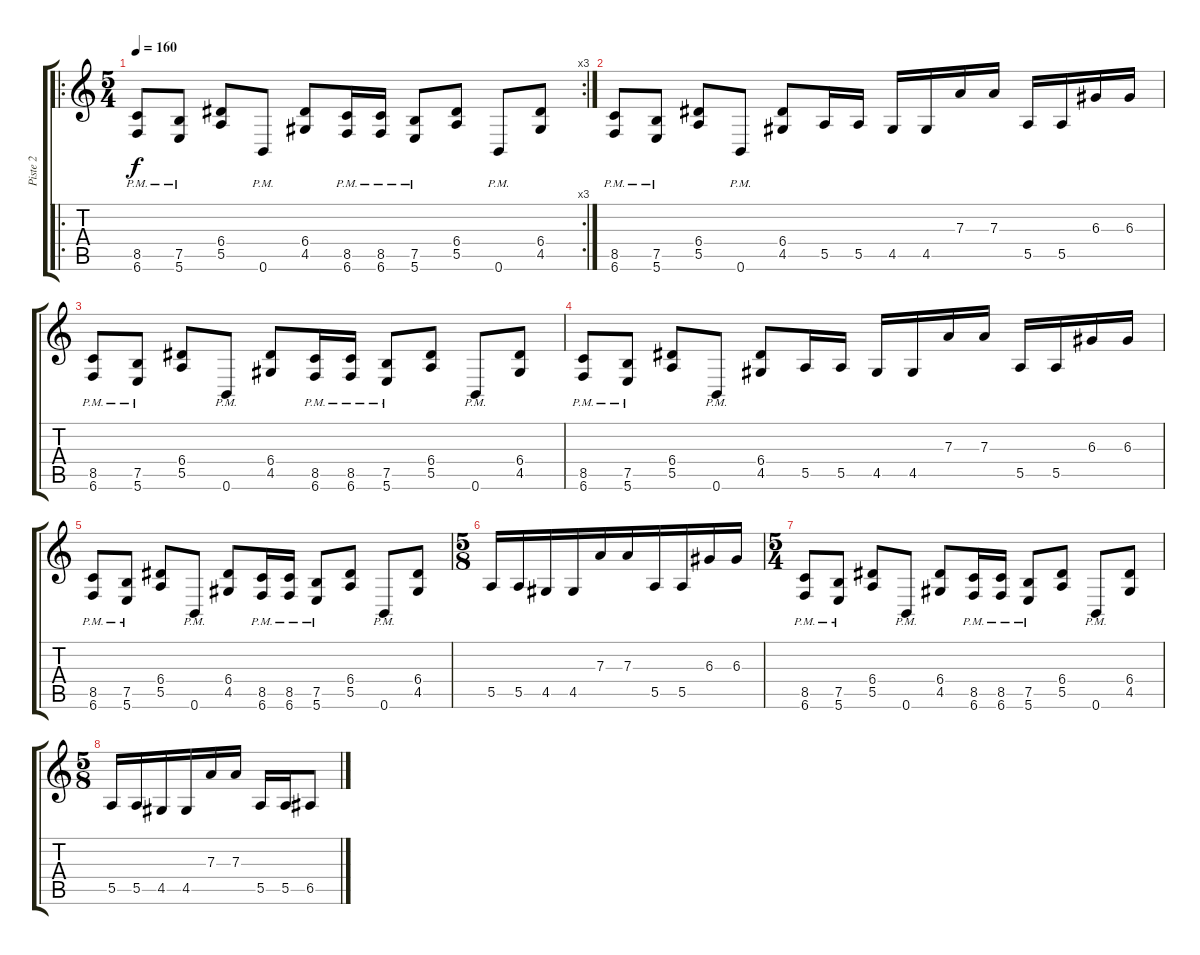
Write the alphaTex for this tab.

\track ("Piste 2" "Piste 2") {instrument overdrivenguitar}
\staff {score tabs}
\tuning (B3 Gb3 D3 A2 E2 B1) {hide}
\ro
\rc 3
\ts (5 4)
\tempo 160
\clef g2
\ks c
(8.5{pm} 6.6{pm}).8{dy f instrument overdrivenguitar} (7.5{pm} 5.6{pm}).8 (6.4 5.5).8 0.6{pm}.8 (6.4 4.5).8 (8.5{pm} 6.6{pm}).16 (8.5{pm} 6.6{pm}).16 (7.5{pm} 5.6{pm}).8 (6.4 5.5).8 0.6{pm}.8 (6.4 4.5).8 |
(8.5{pm} 6.6{pm}).8 (7.5{pm} 5.6{pm}).8 (6.4 5.5).8 0.6{pm}.8 (6.4 4.5).8 5.5.16 5.5.16 4.5.16 4.5.16 7.3.16 7.3.16 5.5.16 5.5.16 6.3.16 6.3.16 |
(8.5{pm} 6.6{pm}).8 (7.5{pm} 5.6{pm}).8 (6.4 5.5).8 0.6{pm}.8 (6.4 4.5).8 (8.5{pm} 6.6{pm}).16 (8.5{pm} 6.6{pm}).16 (7.5{pm} 5.6{pm}).8 (6.4 5.5).8 0.6{pm}.8 (6.4 4.5).8 |
(8.5{pm} 6.6{pm}).8 (7.5{pm} 5.6{pm}).8 (6.4 5.5).8 0.6{pm}.8 (6.4 4.5).8 5.5.16 5.5.16 4.5.16 4.5.16 7.3.16 7.3.16 5.5.16 5.5.16 6.3.16 6.3.16 |
(8.5{pm} 6.6{pm}).8 (7.5{pm} 5.6{pm}).8 (6.4 5.5).8 0.6{pm}.8 (6.4 4.5).8 (8.5{pm} 6.6{pm}).16 (8.5{pm} 6.6{pm}).16 (7.5{pm} 5.6{pm}).8 (6.4 5.5).8 0.6{pm}.8 (6.4 4.5).8 |
\ts (5 8)
5.5.16 5.5.16{beam merge} 4.5.16 4.5.16 7.3.16 7.3.16{beam merge} 5.5.16 5.5.16 6.3.16 6.3.16 |
\ts (5 4)
(8.5{pm} 6.6{pm}).8 (7.5{pm} 5.6{pm}).8 (6.4 5.5).8 0.6{pm}.8 (6.4 4.5).8 (8.5{pm} 6.6{pm}).16 (8.5{pm} 6.6{pm}).16 (7.5{pm} 5.6{pm}).8 (6.4 5.5).8 0.6{pm}.8 (6.4 4.5).8 |
\ts (5 8)
5.5.16 5.5.16 4.5.16 4.5.16 7.3.16 7.3.16 5.5.16 5.5.16 6.5.8{instrument guitarharmonics}
